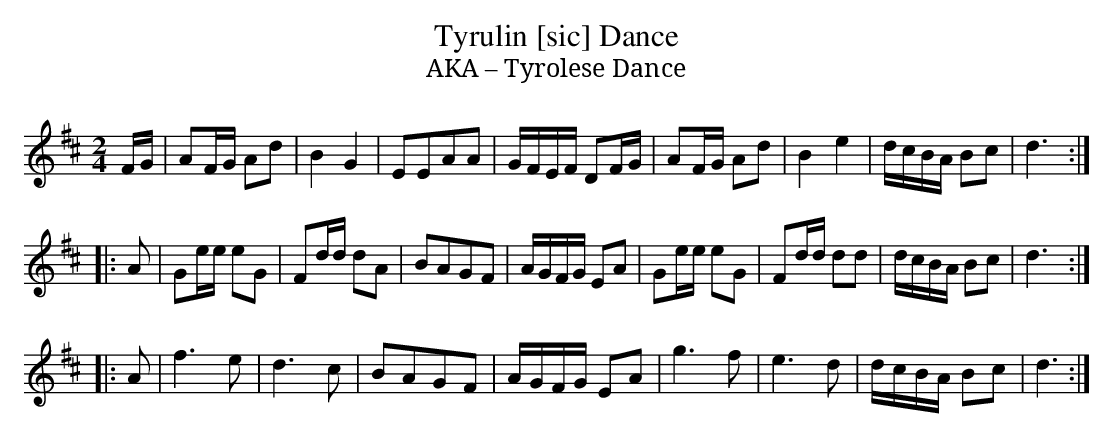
X:1
T:Tyrulin [sic] Dance
T:AKA – Tyrolese Dance
M:2/4
L:1/8
K:D
F/G/|AF/G/ Ad|B2G2|EEAA|G/F/E/F/ DF/G/|AF/G/ Ad|B2e2|d/c/B/A/ Bc|d3:|
|:A|Ge/e/ eG|Fd/d/ dA|BAGF|A/G/F/G/ EA|Ge/e/ eG|Fd/d/ dd|d/c/B/A/ Bc|d3:|
|:A|f3e|d3c |BAGF|A/G/F/G/ EA|g3f|e3d|d/c/B/A/ Bc|d3:|]
